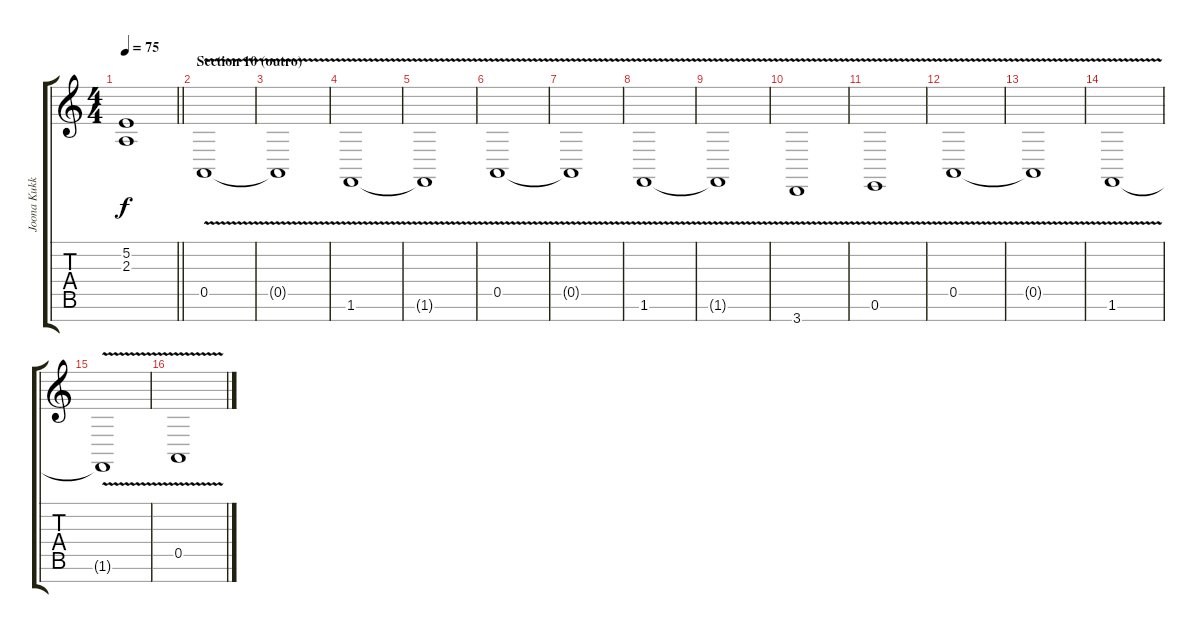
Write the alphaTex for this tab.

\track ("Joona Kukkola (string pad)" "Joona Kukk") {instrument pad2warm}
\staff {score tabs}
\tuning (E4 B3 G3 D3 A2 E2 B1) {hide}
\ts (4 4)
\tempo 75
\clef g2
\barLineRight lightlight
\ks aminor
(5.2{t} 2.3{t}).1{dy f} |
\section ("" "Section 10 (outro)")
0.5{v}.1{volume 10 instrument pad8sweep} |
0.5{t}.1 |
1.6{v}.1 |
1.6{t}.1 |
0.5{v}.1 |
0.5{t}.1 |
1.6{v}.1 |
1.6{t}.1 |
3.7{v}.1 |
0.6{v}.1 |
0.5{v}.1 |
0.5{t}.1 |
1.6{v}.1 |
1.6{t}.1 |
0.5{v}.1{volume 9}
